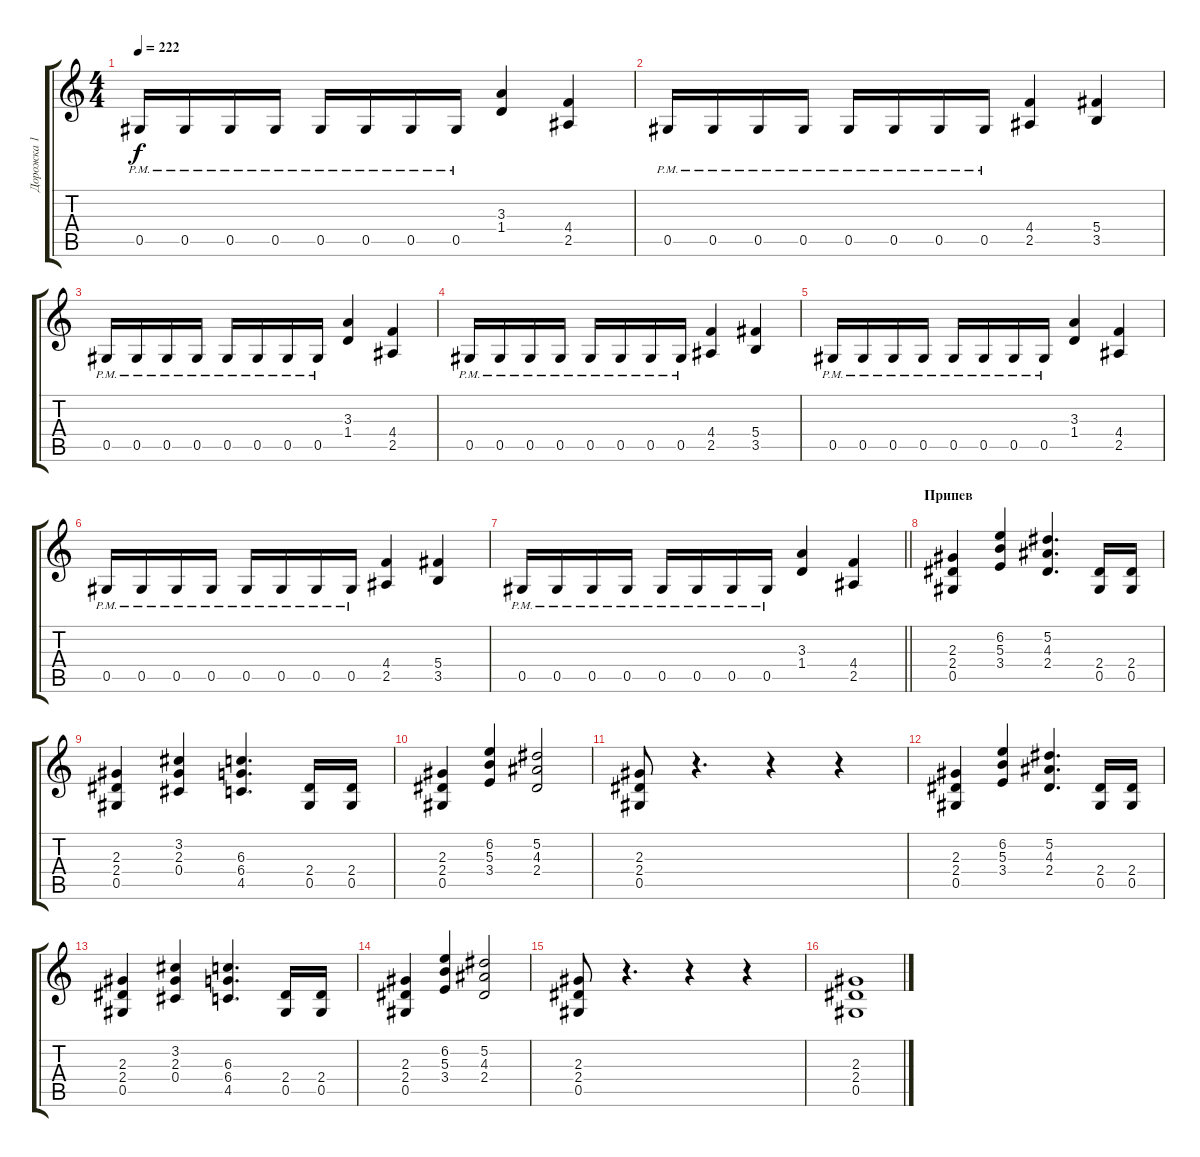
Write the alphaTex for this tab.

\track ("Дорожка 1" "Дорожка 1") {instrument distortionguitar}
\staff {score tabs}
\tuning (Eb4 Bb3 Gb3 Db3 Ab2 Eb2) {hide}
\ts (4 4)
\tempo 222
\clef g2
\ks c
0.5{pm}.16{dy f} 0.5{pm}.16 0.5{pm}.16 0.5{pm}.16 0.5{pm}.16 0.5{pm}.16 0.5{pm}.16 0.5{pm}.16 (3.3 1.4).4 (4.4 2.5).4 |
0.5{pm}.16 0.5{pm}.16 0.5{pm}.16 0.5{pm}.16 0.5{pm}.16 0.5{pm}.16 0.5{pm}.16 0.5{pm}.16 (4.4 2.5).4 (5.4 3.5).4 |
0.5{pm}.16 0.5{pm}.16 0.5{pm}.16 0.5{pm}.16 0.5{pm}.16 0.5{pm}.16 0.5{pm}.16 0.5{pm}.16 (3.3 1.4).4 (4.4 2.5).4 |
0.5{pm}.16 0.5{pm}.16 0.5{pm}.16 0.5{pm}.16 0.5{pm}.16 0.5{pm}.16 0.5{pm}.16 0.5{pm}.16 (4.4 2.5).4 (5.4 3.5).4 |
0.5{pm}.16 0.5{pm}.16 0.5{pm}.16 0.5{pm}.16 0.5{pm}.16 0.5{pm}.16 0.5{pm}.16 0.5{pm}.16 (3.3 1.4).4 (4.4 2.5).4 |
0.5{pm}.16 0.5{pm}.16 0.5{pm}.16 0.5{pm}.16 0.5{pm}.16 0.5{pm}.16 0.5{pm}.16 0.5{pm}.16 (4.4 2.5).4 (5.4 3.5).4 |
\barLineRight lightlight
0.5{pm}.16 0.5{pm}.16 0.5{pm}.16 0.5{pm}.16 0.5{pm}.16 0.5{pm}.16 0.5{pm}.16 0.5{pm}.16 (3.3 1.4).4 (4.4 2.5).4 |
\section ("" "Припев")
(2.3 2.4 0.5).4 (6.2 5.3 3.4).4 (5.2 4.3 2.4).4{d} (2.4 0.5).16 (2.4 0.5).16 |
(2.3 2.4 0.5).4 (3.2 2.3 0.4).4 (6.3 6.4 4.5).4{d} (2.4 0.5).16 (2.4 0.5).16 |
(2.3 2.4 0.5).4 (6.2 5.3 3.4).4 (5.2 4.3 2.4).2 |
(2.3 2.4 0.5).8 r.4{d} r.4 r.4 |
(2.3 2.4 0.5).4 (6.2 5.3 3.4).4 (5.2 4.3 2.4).4{d} (2.4 0.5).16 (2.4 0.5).16 |
(2.3 2.4 0.5).4 (3.2 2.3 0.4).4 (6.3 6.4 4.5).4{d} (2.4 0.5).16 (2.4 0.5).16 |
(2.3 2.4 0.5).4 (6.2 5.3 3.4).4 (5.2 4.3 2.4).2 |
(2.3 2.4 0.5).8 r.4{d} r.4 r.4 |
(2.3 2.4 0.5).1
